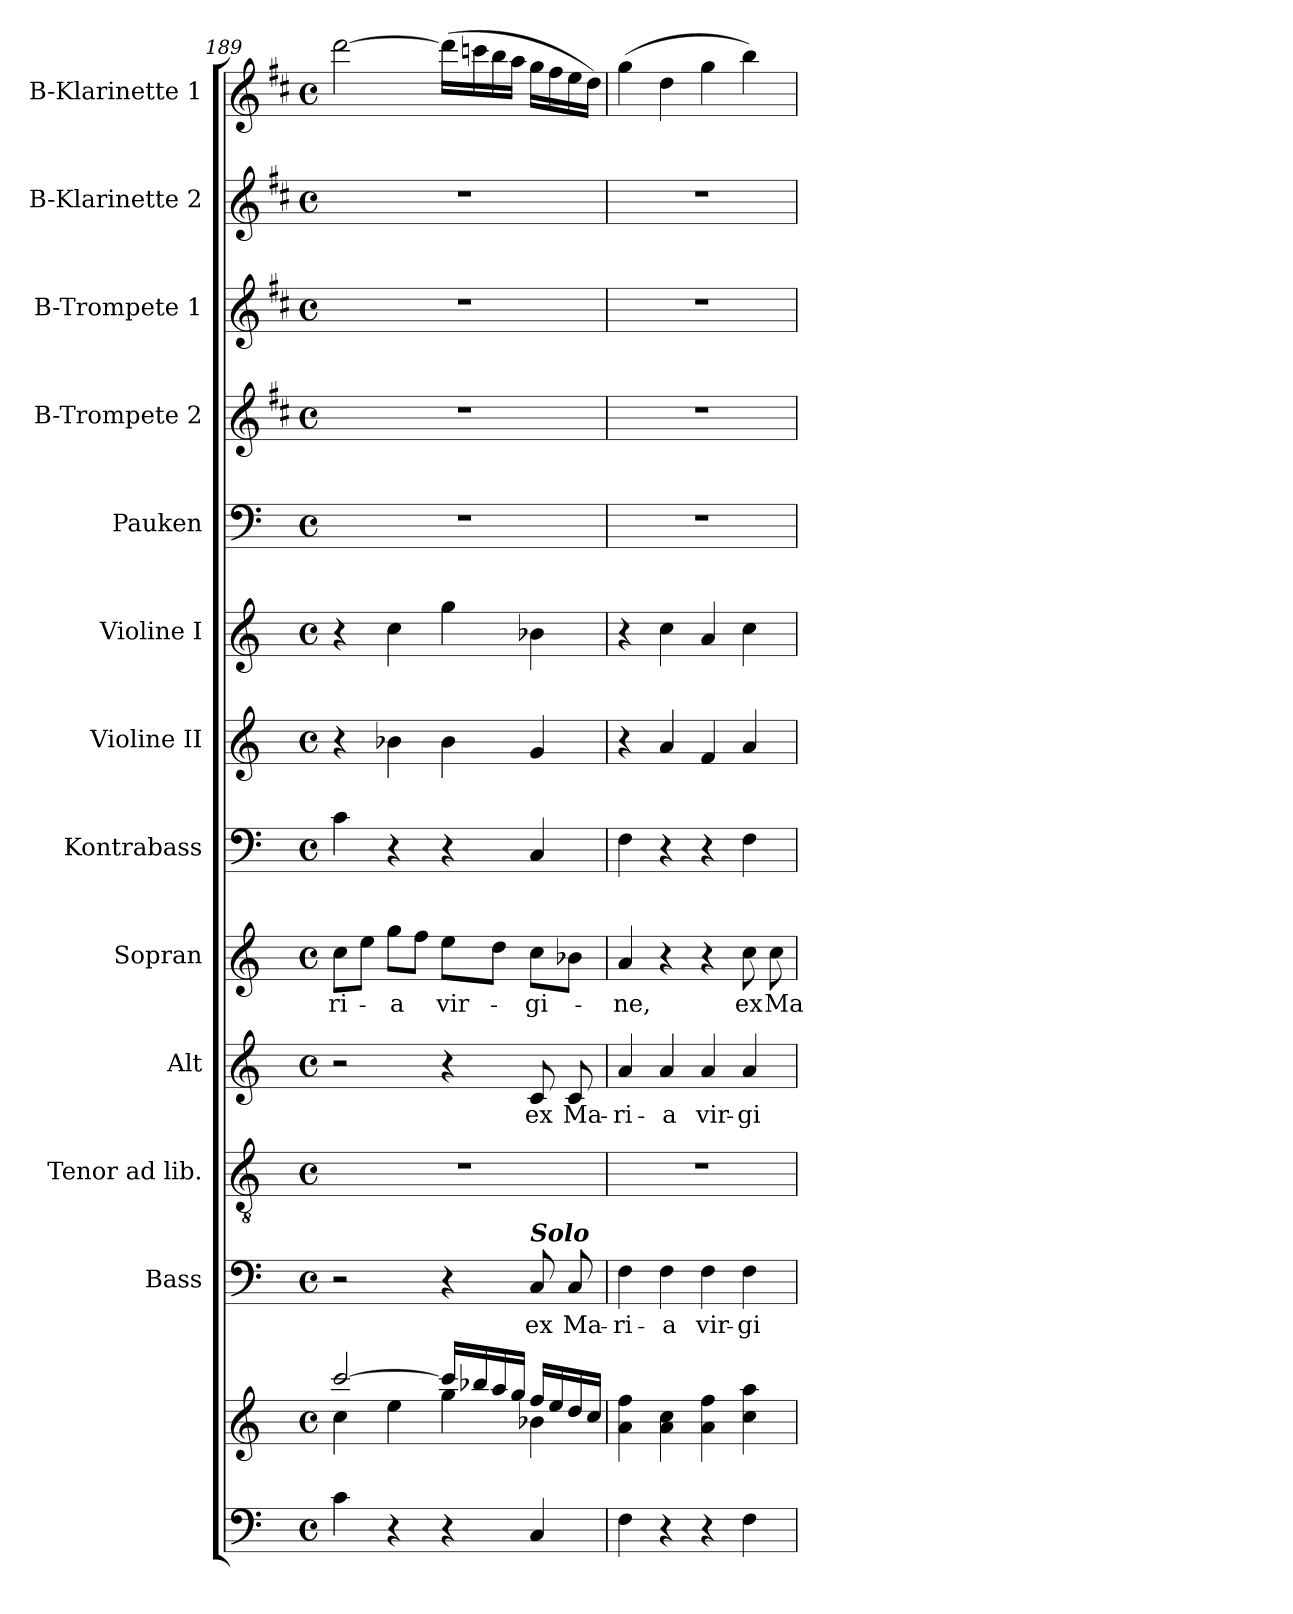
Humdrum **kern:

**kern	**kern	**kern	**text	**kern	**kern	**text	**kern	**text	**kern	**kern	**kern	**kern	**kern	**kern	**kern	**kern
*part13	*part13	*part12	*part12	*part11	*part10	*part10	*part9	*part9	*part8	*part7	*part6	*part5	*part4	*part3	*part2	*part1
*staff14	*staff13	*staff12	*staff12	*staff11	*staff10	*staff10	*staff9	*staff9	*staff8	*staff7	*staff6	*staff5	*staff4	*staff3	*staff2	*staff1
*	*	*I"Bass	*	*I"Tenor ad lib.	*I"Alt	*	*I"Sopran	*	*I"Kontrabass	*I"Violine II	*I"Violine I	*I"Pauken	*I"B-Trompete 2	*I"B-Trompete 1	*I"B-Klarinette 2	*I"B-Klarinette 1
*	*	*I'B.	*	*I'T.	*I'A.	*	*I'S.	*	*I'Kb.	*I'Vl. II	*I'Vl. I	*I'Pk.	*I'Trp. 2	*I'Trp. 1	*I'B Kl. 2	*I'B Kl. 1
*clefF4	*clefG2	*clefF4	*	*clefGv2	*clefG2	*	*clefG2	*	*clefF4	*clefG2	*clefG2	*clefF4	*clefG2	*clefG2	*clefG2	*clefG2
*	*	*	*	*	*	*	*	*	*ITrd7c12	*	*	*	*ITrd1c2	*ITrd1c2	*ITrd1c2	*ITrd1c2
*k[]	*k[]	*k[]	*	*k[]	*k[]	*	*k[]	*	*k[]	*k[]	*k[]	*k[]	*k[]	*k[]	*k[]	*k[]
*C:	*C:	*C:	*	*C:	*C:	*	*C:	*	*C:	*C:	*C:	*C:	*C:	*C:	*C:	*C:
*M4/4	*M4/4	*M4/4	*	*M4/4	*M4/4	*	*M4/4	*	*M4/4	*M4/4	*M4/4	*M4/4	*M4/4	*M4/4	*M4/4	*M4/4
*met(c)	*met(c)	*met(c)	*	*met(c)	*met(c)	*	*met(c)	*	*met(c)	*met(c)	*met(c)	*met(c)	*met(c)	*met(c)	*met(c)	*met(c)
=189	=189	=189	=189	=189	=189	=189	=189	=189	=189	=189	=189	=189	=189	=189	=189	=189
*	*^	*	*	*	*	*	*	*	*	*	*	*	*	*	*	*
!	!	!	!	!	!	!	!	!	!LO:LY:b	!	!	!	!	!	!	!	!
4c\	[>2ccc/	4cc\	2r	.	1r	2r	.	8cc\L	-ri-	4C\	4r	4r	1r	1r	1r	1r	[2ccc\
.	.	.	.	.	.	.	.	8ee\J	.	.	.	.	.	.	.	.	.
!	!	!	!	!	!	!	!	!	!LO:LY:b	!	!	!	!	!	!	!	!
4r	.	4ee\	.	.	.	.	.	8gg\L	-a	4r	4b-X\	4cc\	.	.	.	.	.
.	.	.	.	.	.	.	.	8ff\J	.	.	.	.	.	.	.	.	.
!	!	!	!	!	!	!	!	!	!LO:LY:b	!	!	!	!	!	!	!	!
4r	16ccc/LL]	4gg\	4r	.	.	4r	.	8ee\L	vir-	4r	4b-\	4gg\	.	.	.	.	(>16ccc\LL]
.	16bb-X/	.	.	.	.	.	.	.	.	.	.	.	.	.	.	.	16bb-X\
.	16aa/	.	.	.	.	.	.	8dd\J	.	.	.	.	.	.	.	.	16aa\
.	16gg/JJ	.	.	.	.	.	.	.	.	.	.	.	.	.	.	.	16gg\JJ
!	!	!	!LO:TX:a:Bi:t=Solo	!	!	!	!	!	!	!	!	!	!	!	!	!	!
!	!	!	!	!LO:LY:b	!	!	!LO:LY:b	!	!LO:LY:b	!	!	!	!	!	!	!	!
4C/	16ff/LL	4b-X\	8C/	ex	.	8c/	ex	8cc\L	-gi-	4CC/	4g/	4b-X\	.	.	.	.	16ff\LL
.	16ee/	.	.	.	.	.	.	.	.	.	.	.	.	.	.	.	16ee\
!	!	!	!	!LO:LY:b	!	!	!LO:LY:b	!	!	!	!	!	!	!	!	!	!
.	16dd/	.	8C/	Ma-	.	8c/	Ma-	8b-X\J	.	.	.	.	.	.	.	.	16dd\
.	16cc/JJ	.	.	.	.	.	.	.	.	.	.	.	.	.	.	.	16cc\JJ)
*	*v	*v	*	*	*	*	*	*	*	*	*	*	*	*	*	*	*
=190	=190	=190	=190	=190	=190	=190	=190	=190	=190	=190	=190	=190	=190	=190	=190	=190
!	!	!	!LO:LY:b	!	!	!LO:LY:b	!	!LO:LY:b	!	!	!	!	!	!	!	!
4F\	4a\ 4ff\	4F\	-ri-	1r	4a/	-ri-	4a/	-ne,	4FF\	4r	4r	1r	1r	1r	1r	(>4ff\
!	!	!	!LO:LY:b	!	!	!LO:LY:b	!	!	!	!	!	!	!	!	!	!
4r	4a\ 4cc\	4F\	-a	.	4a/	-a	4r	.	4r	4a/	4cc\	.	.	.	.	4cc\
!	!	!	!LO:LY:b	!	!	!LO:LY:b	!	!	!	!	!	!	!	!	!	!
4r	4a\ 4ff\	4F\	vir-	.	4a/	vir-	4r	.	4r	4f/	4a/	.	.	.	.	4ff\
!	!	!	!LO:LY:b	!	!	!LO:LY:b	!	!LO:LY:b	!	!	!	!	!	!	!	!
4F\	4cc\ 4aa\	4F\	-gi-	.	4a/	-gi-	8cc\	ex	4FF\	4a/	4cc\	.	.	.	.	4aa\)
!	!	!	!	!	!	!	!	!LO:LY:b	!	!	!	!	!	!	!	!
.	.	.	.	.	.	.	8cc\	Ma-	.	.	.	.	.	.	.	.
=	=	=	=	=	=	=	=	=	=	=	=	=	=	=	=	=
*-	*-	*-	*-	*-	*-	*-	*-	*-	*-	*-	*-	*-	*-	*-	*-	*-
